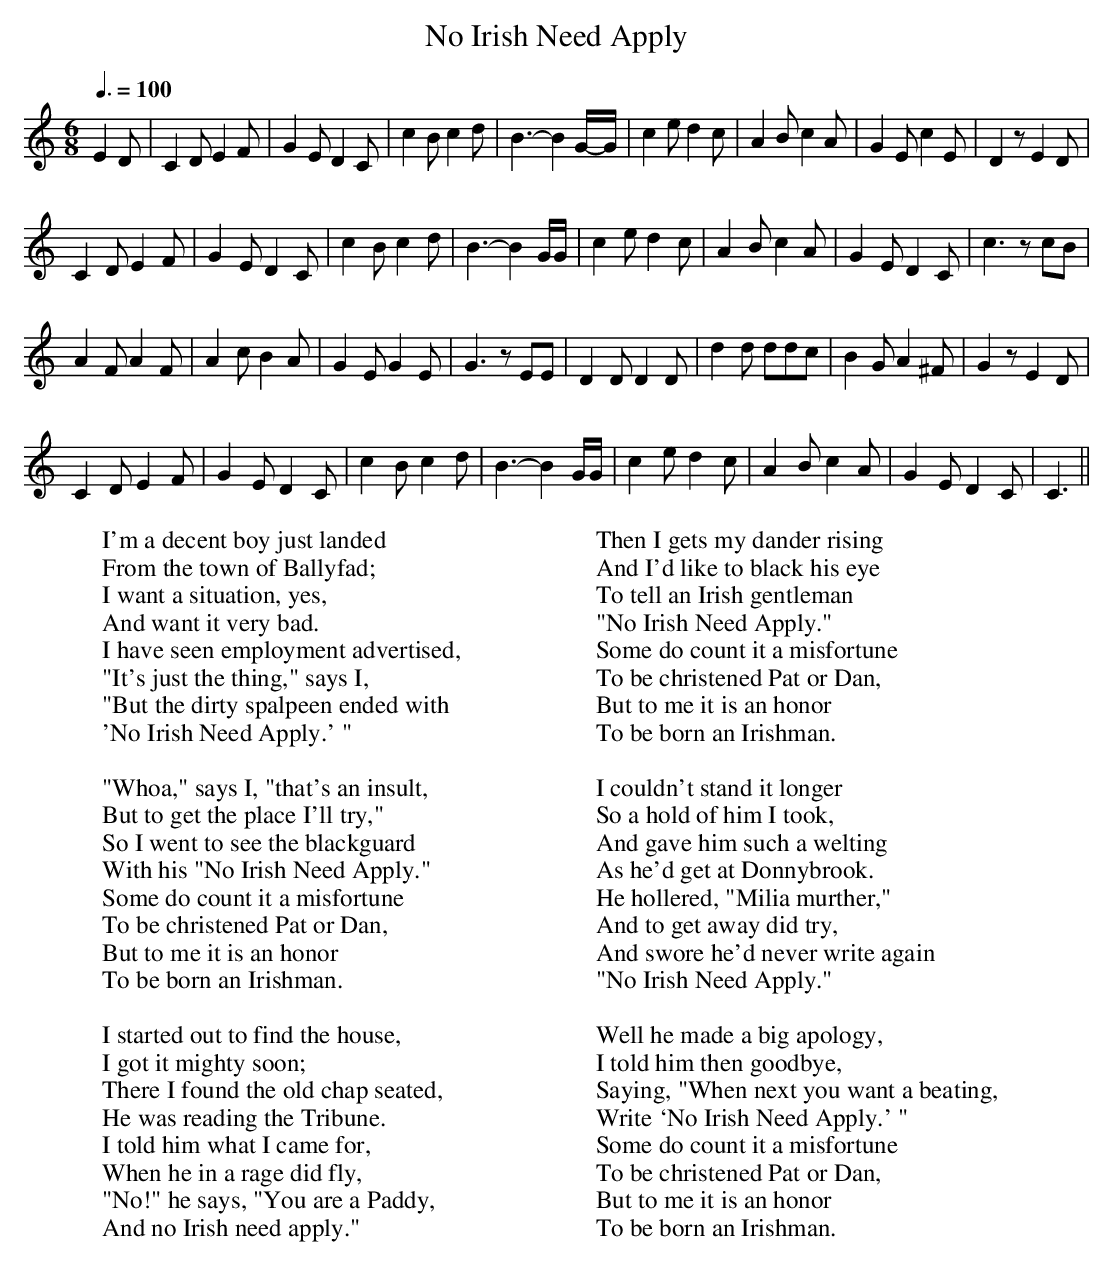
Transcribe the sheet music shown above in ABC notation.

X:1
T:No Irish Need Apply
M:6/8
L:1/8
Q:3/8=100
W:I'm a decent boy just landed
W:From the town of Ballyfad;
W:I want a situation, yes,
W:And want it very bad.
W:I have seen employment advertised,
W:"It's just the thing," says I,
W:"But the dirty spalpeen ended with
W:'No Irish Need Apply.' "
W:
W:"Whoa," says I, "that's an insult,
W:But to get the place I'll try,"
W:So I went to see the blackguard
W:With his "No Irish Need Apply."
W:Some do count it a misfortune
W:To be christened Pat or Dan,
W:But to me it is an honor
W:To be born an Irishman.
W:
W:I started out to find the house,
W:I got it mighty soon;
W:There I found the old chap seated,
W:He was reading the Tribune.
W:I told him what I came for,
W:When he in a rage did fly,
W:"No!" he says, "You are a Paddy,
W:And no Irish need apply."
W:
W:Then I gets my dander rising
W:And I'd like to black his eye
W:To tell an Irish gentleman
W:"No Irish Need Apply."
W:Some do count it a misfortune
W:To be christened Pat or Dan,
W:But to me it is an honor
W:To be born an Irishman.
W:
W:I couldn't stand it longer
W:So a hold of him I took,
W:And gave him such a welting
W:As he'd get at Donnybrook.
W:He hollered, "Milia murther,"
W:And to get away did try,
W:And swore he'd never write again
W:"No Irish Need Apply."
W:
W:Well he made a big apology,
W:I told him then goodbye,
W:Saying, "When next you want a beating,
W:Write `No Irish Need Apply.' "
W:Some do count it a misfortune
W:To be christened Pat or Dan,
W:But to me it is an honor
W:To be born an Irishman.
K:C
E2D |C2D E2F|G2E D2C|c2B c2d|B3- B2G/-G/|\
c2e d2c|A2B c2A|G2E c2E|D2z E2D|
C2D E2F|G2E D2C|c2B c2d|B3- B2G/G/|\
c2e d2c|A2B c2A|G2E D2C|c3 zcB|
A2F A2F|A2c B2A|G2E G2E|G3 zEE|\
D2D D2D|d2d ddc|B2G A2^F|G2z E2D|
C2D E2F|G2E D2C|c2B c2d|B3- B2G/G/|\
c2e d2c|A2B c2A|G2E D2C|C3 ||
